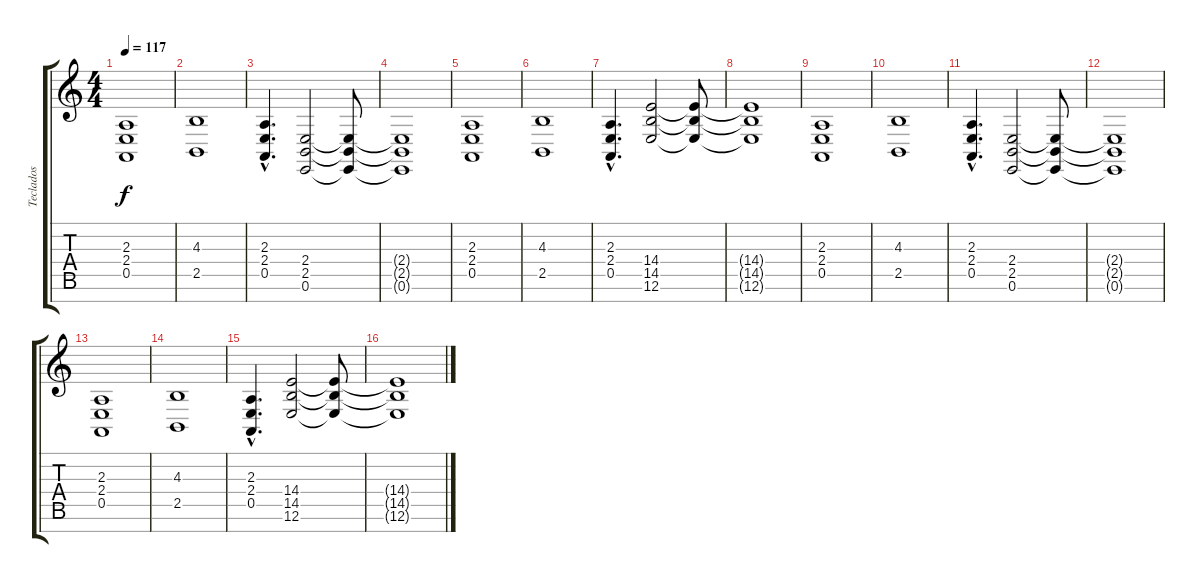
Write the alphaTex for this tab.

\track ("Teclados" "Teclados") {instrument fx1rain}
\staff {score tabs}
\tuning (E4 B3 G3 D3 A2 E2 B1) {hide}
\ts (4 4)
\tempo 117
\clef g2
\ks c
(2.3 2.4 0.5).1{dy f instrument pad8sweep} |
(4.3 2.5).1 |
(2.3{hac} 2.4{hac} 0.5{hac}).4{d} (2.4 2.5 0.6).2 (2.4{t} 2.5{t} 0.6{t}).8 |
(2.4{t} 2.5{t} 0.6{t}).1 |
(2.3 2.4 0.5).1 |
(4.3 2.5).1 |
(2.3{hac} 2.4{hac} 0.5{hac}).4{d} (14.4 14.5 12.6).2 (14.4{t} 14.5{t} 12.6{t}).8 |
(14.4{t} 14.5{t} 12.6{t}).1 |
(2.3 2.4 0.5).1{instrument pad8sweep} |
(4.3 2.5).1 |
(2.3{hac} 2.4{hac} 0.5{hac}).4{d} (2.4 2.5 0.6).2 (2.4{t} 2.5{t} 0.6{t}).8 |
(2.4{t} 2.5{t} 0.6{t}).1 |
(2.3 2.4 0.5).1 |
(4.3 2.5).1 |
(2.3{hac} 2.4{hac} 0.5{hac}).4{d} (14.4 14.5 12.6).2 (14.4{t} 14.5{t} 12.6{t}).8 |
(14.4{t} 14.5{t} 12.6{t}).1
